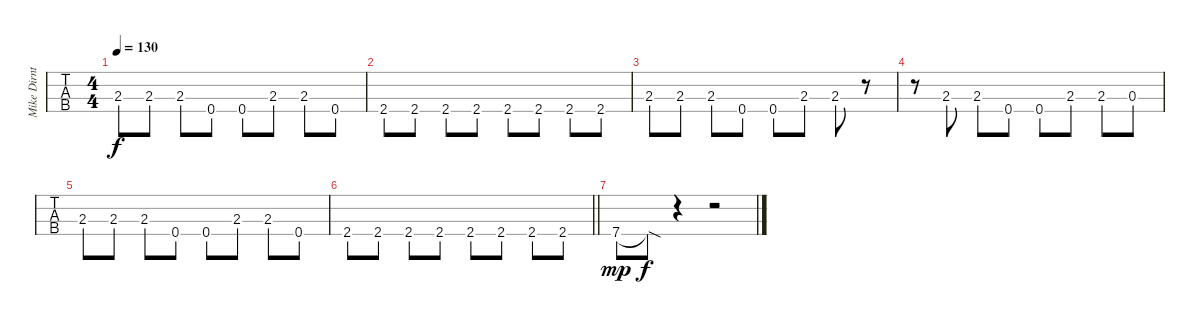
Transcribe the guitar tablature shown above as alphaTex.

\track ("Mike Dirnt - Bass" "Mike Dirnt") {instrument electricbassfinger}
\staff {tabs}
\tuning (G2 D2 A1 E1) {hide}
\ts (4 4)
\tempo 130
\clef f4
\ks c
2.3.8{dy f} 2.3.8 2.3.8 0.4.8 0.4.8 2.3.8 2.3.8 0.4.8 |
2.4.8 2.4.8 2.4.8 2.4.8 2.4.8 2.4.8 2.4.8 2.4.8 |
2.3.8 2.3.8 2.3.8 0.4.8 0.4.8 2.3.8 2.3.8 r.8 |
r.8 2.3.8 2.3.8 0.4.8 0.4.8 2.3.8 2.3.8 0.3.8 |
2.3.8 2.3.8 2.3.8 0.4.8 0.4.8 2.3.8 2.3.8 0.4.8 |
\barLineRight lightlight
2.4.8 2.4.8 2.4.8 2.4.8 2.4.8 2.4.8 2.4.8 2.4.8 |
7.4.8{dy mp} 7.4{sod t}.8{dy f} r.4 r.2
